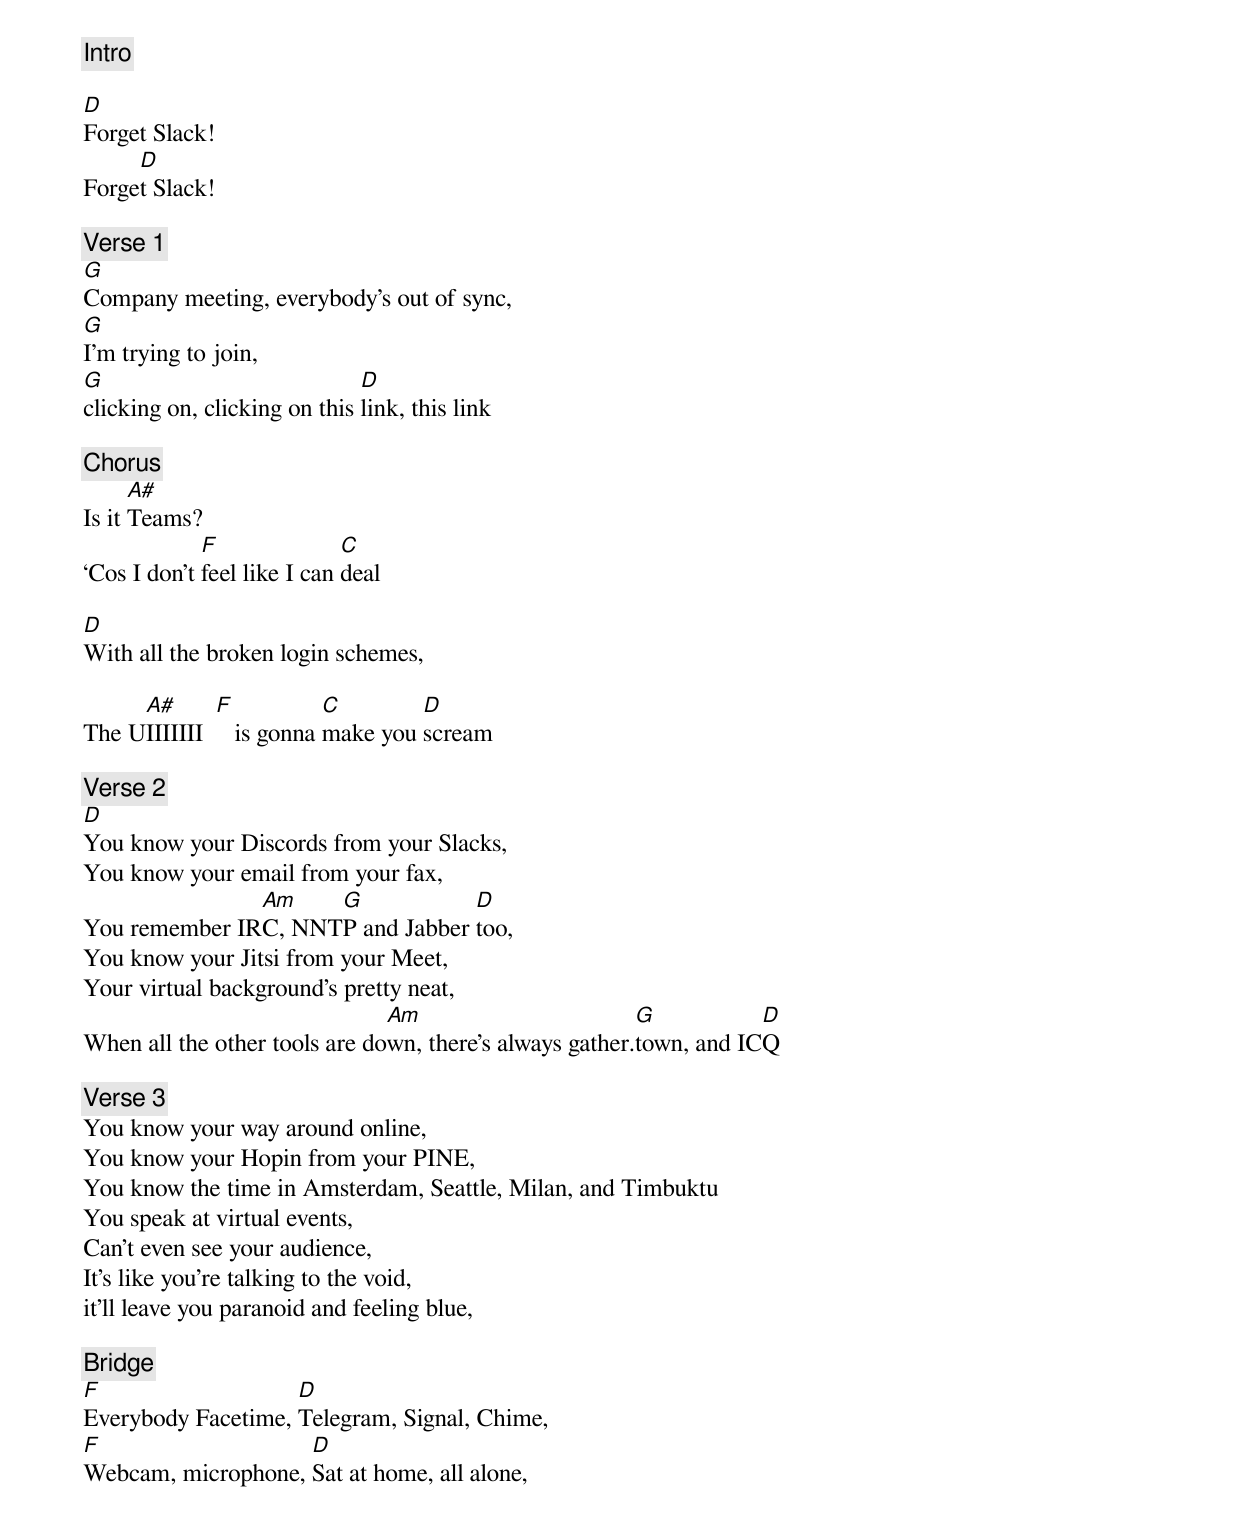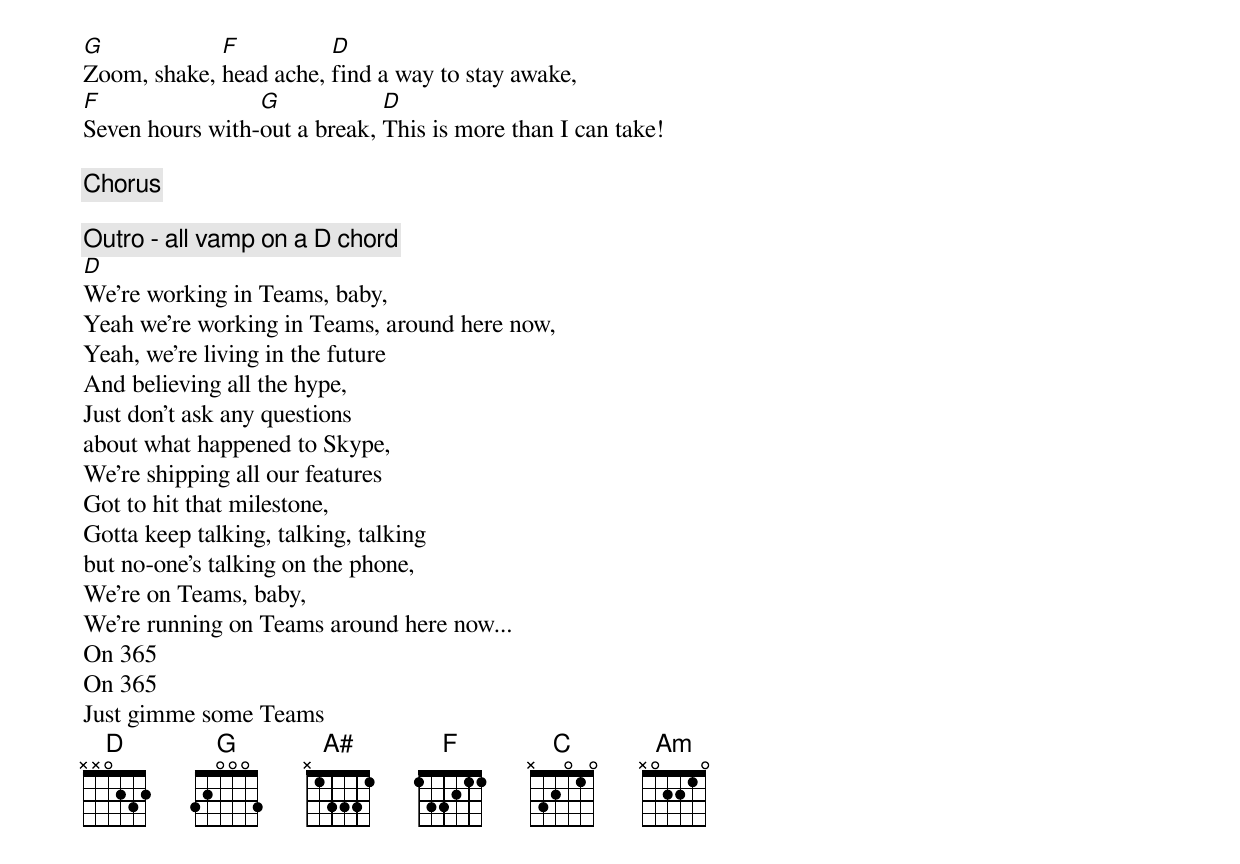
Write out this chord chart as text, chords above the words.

[Intro]

D
Forget Slack!
     D
Forget Slack!

[Verse 1]
G
Company meeting, everybody’s out of sync,
G
I'm trying to join,
G                             D
clicking on, clicking on this link, this link

[Chorus]
      A#
Is it Teams?
             F               C
‘Cos I don’t feel like I can deal

D
With all the broken login schemes,

     A#       F           C        D
The UIIIIIII     is gonna make you scream

[Verse 2]
D
You know your Discords from your Slacks,
You know your email from your fax,
               Am    G            D
You remember IRC, NNTP and Jabber too,
You know your Jitsi from your Meet,
Your virtual background’s pretty neat,
                               Am                        G           D
When all the other tools are down, there’s always gather.town, and ICQ

[Verse 3]
You know your way around online,
You know your Hopin from your PINE,
You know the time in Amsterdam, Seattle, Milan, and Timbuktu
You speak at virtual events,
Can't even see your audience,
It's like you're talking to the void,
it'll leave you paranoid and feeling blue,

[Bridge]
F                   D
Everybody Facetime, Telegram, Signal, Chime,
F                   D
Webcam, microphone, Sat at home, all alone,
G            F          D
Zoom, shake, head ache, find a way to stay awake,
F                G            D
Seven hours with-out a break, This is more than I can take!

[Chorus]

[Outro - all vamp on a D chord]
D
We're working in Teams, baby,
Yeah we're working in Teams, around here now,
Yeah, we're living in the future
And believing all the hype,
Just don't ask any questions
about what happened to Skype,
We’re shipping all our features
Got to hit that milestone,
Gotta keep talking, talking, talking
but no-one's talking on the phone,
We're on Teams, baby,
We're running on Teams around here now...
On 365
On 365
Just gimme some Teams
